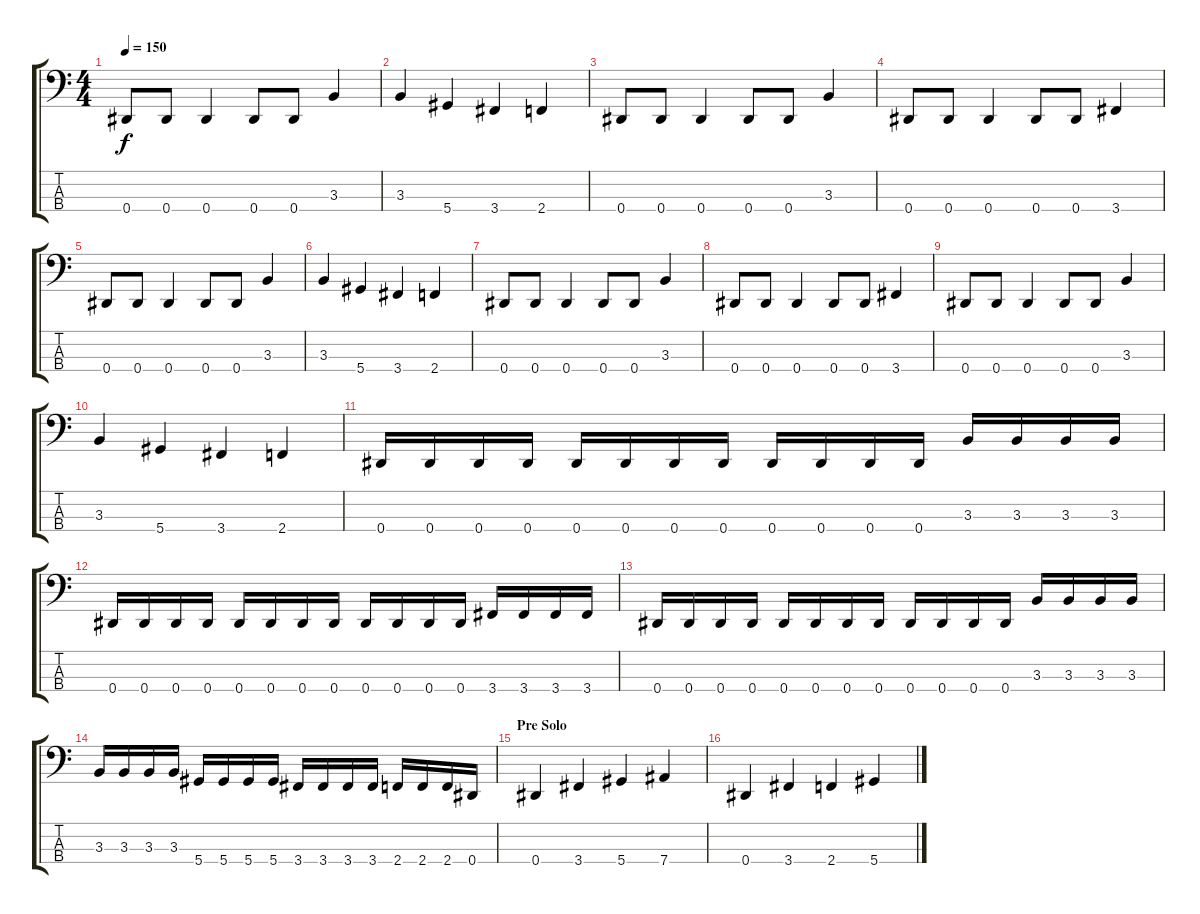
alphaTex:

\track "" {instrument electricbasspick}
\staff {score tabs}
\tuning (Gb2 Db2 Ab1 Eb1) {hide}
\ts (4 4)
\tempo 150
\clef f4
\ks c
0.4.8{dy f} 0.4.8 0.4.4 0.4.8 0.4.8 3.3.4 |
3.3.4 5.4.4 3.4.4 2.4.4 |
0.4.8 0.4.8 0.4.4 0.4.8 0.4.8 3.3.4 |
0.4.8 0.4.8 0.4.4 0.4.8 0.4.8 3.4.4 |
0.4.8 0.4.8 0.4.4 0.4.8 0.4.8 3.3.4 |
3.3.4 5.4.4 3.4.4 2.4.4 |
0.4.8 0.4.8 0.4.4 0.4.8 0.4.8 3.3.4 |
0.4.8 0.4.8 0.4.4 0.4.8 0.4.8 3.4.4 |
0.4.8 0.4.8 0.4.4 0.4.8 0.4.8 3.3.4 |
3.3.4 5.4.4 3.4.4 2.4.4 |
0.4.16 0.4.16 0.4.16 0.4.16 0.4.16 0.4.16 0.4.16 0.4.16 0.4.16 0.4.16 0.4.16 0.4.16 3.3.16 3.3.16 3.3.16 3.3.16 |
0.4.16 0.4.16 0.4.16 0.4.16 0.4.16 0.4.16 0.4.16 0.4.16 0.4.16 0.4.16 0.4.16 0.4.16 3.4.16 3.4.16 3.4.16 3.4.16 |
0.4.16 0.4.16 0.4.16 0.4.16 0.4.16 0.4.16 0.4.16 0.4.16 0.4.16 0.4.16 0.4.16 0.4.16 3.3.16 3.3.16 3.3.16 3.3.16 |
3.3.16 3.3.16 3.3.16 3.3.16 5.4.16 5.4.16 5.4.16 5.4.16 3.4.16 3.4.16 3.4.16 3.4.16 2.4.16 2.4.16 2.4.16 0.4.16 |
\section ("" "Pre Solo")
0.4.4 3.4.4 5.4.4 7.4.4 |
0.4.4 3.4.4 2.4.4 5.4.4
